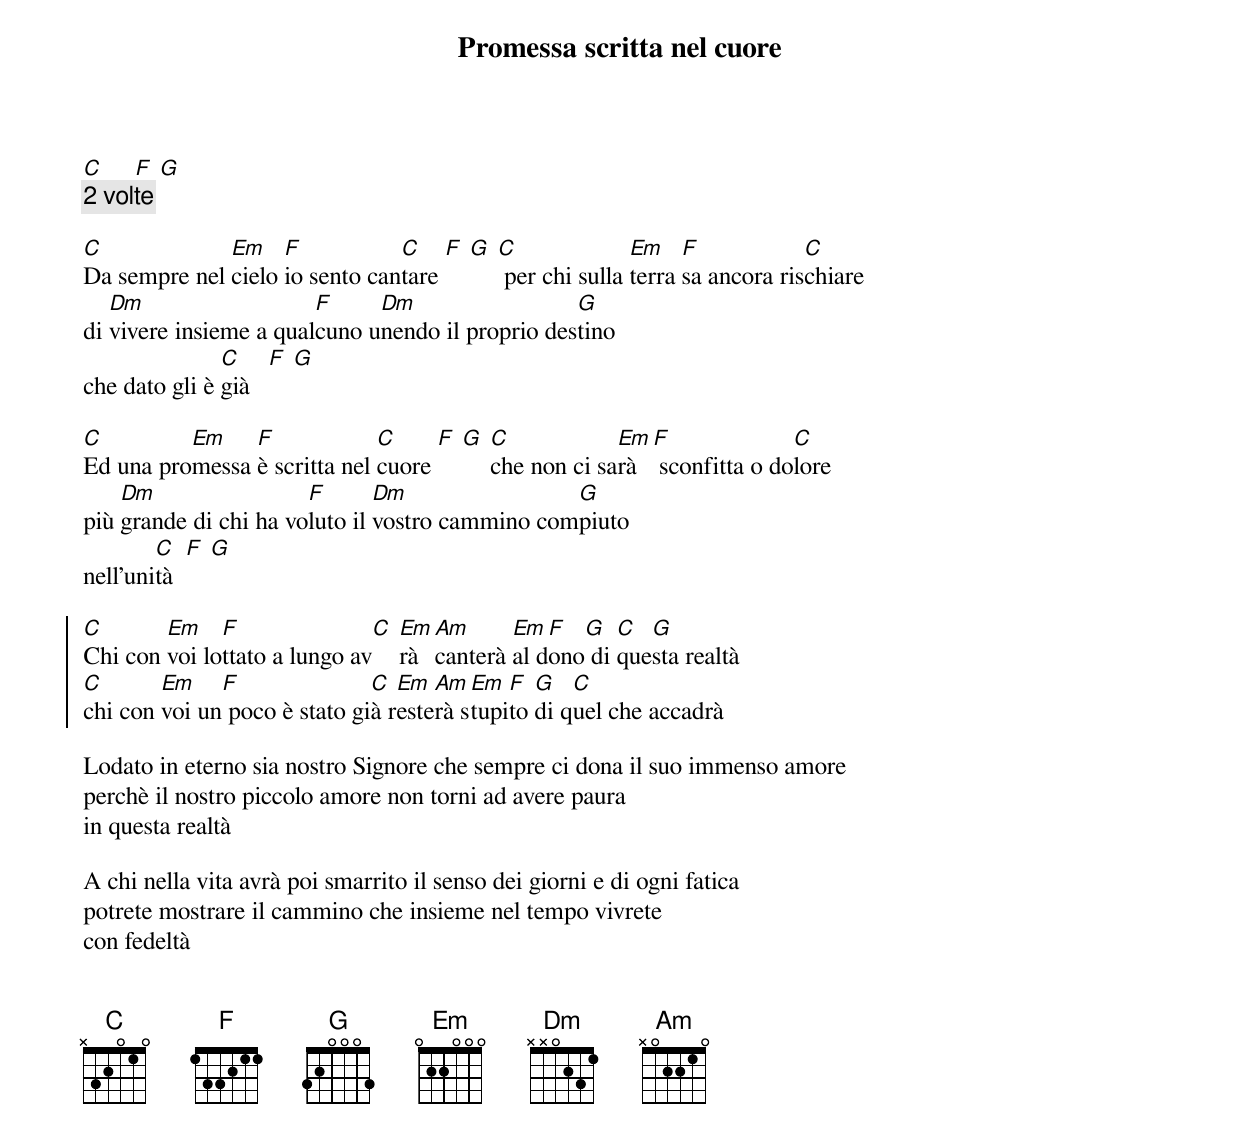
{title:Promessa scritta nel cuore}

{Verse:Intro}
[C]     [F] [G]
{c:2 volte}

[C]Da sempre nel [Em]cielo [F]io sento can[C]tare [F] [G] [C] per chi sulla [Em]terra [F]sa ancora ris[C]chiare
di [Dm]vivere insieme a qual[F]cuno u[Dm]nendo il proprio des[G]tino
che dato gli è [C]già   [F] [G]

[C]Ed una pro[Em]messa [F]è scritta nel [C]cuore [F] [G] [C]che non ci sa[Em]rà[F] sconfitta o do[C]lore
più [Dm]grande di chi ha vo[F]luto il [Dm]vostro cammino com[G]piuto
nell'uni[C]tà  [F] [G]

{soc}
[C]Chi con [Em]voi lo[F]ttato a lungo av[C] [Em]rà [Am]canterà [Em]al d[F]ono[G] di [C]que[G]sta realtà
[C]chi con [Em]voi un[F] poco è stato gi[C]à r[Em]este[Am]rà s[Em]tupi[F]to [G]di q[C]uel che accadrà
{eoc}

Lodato in eterno sia nostro Signore che sempre ci dona il suo immenso amore
perchè il nostro piccolo amore non torni ad avere paura
in questa realtà

A chi nella vita avrà poi smarrito il senso dei giorni e di ogni fatica
potrete mostrare il cammino che insieme nel tempo vivrete
con fedeltà

{soc}

{eoc}
